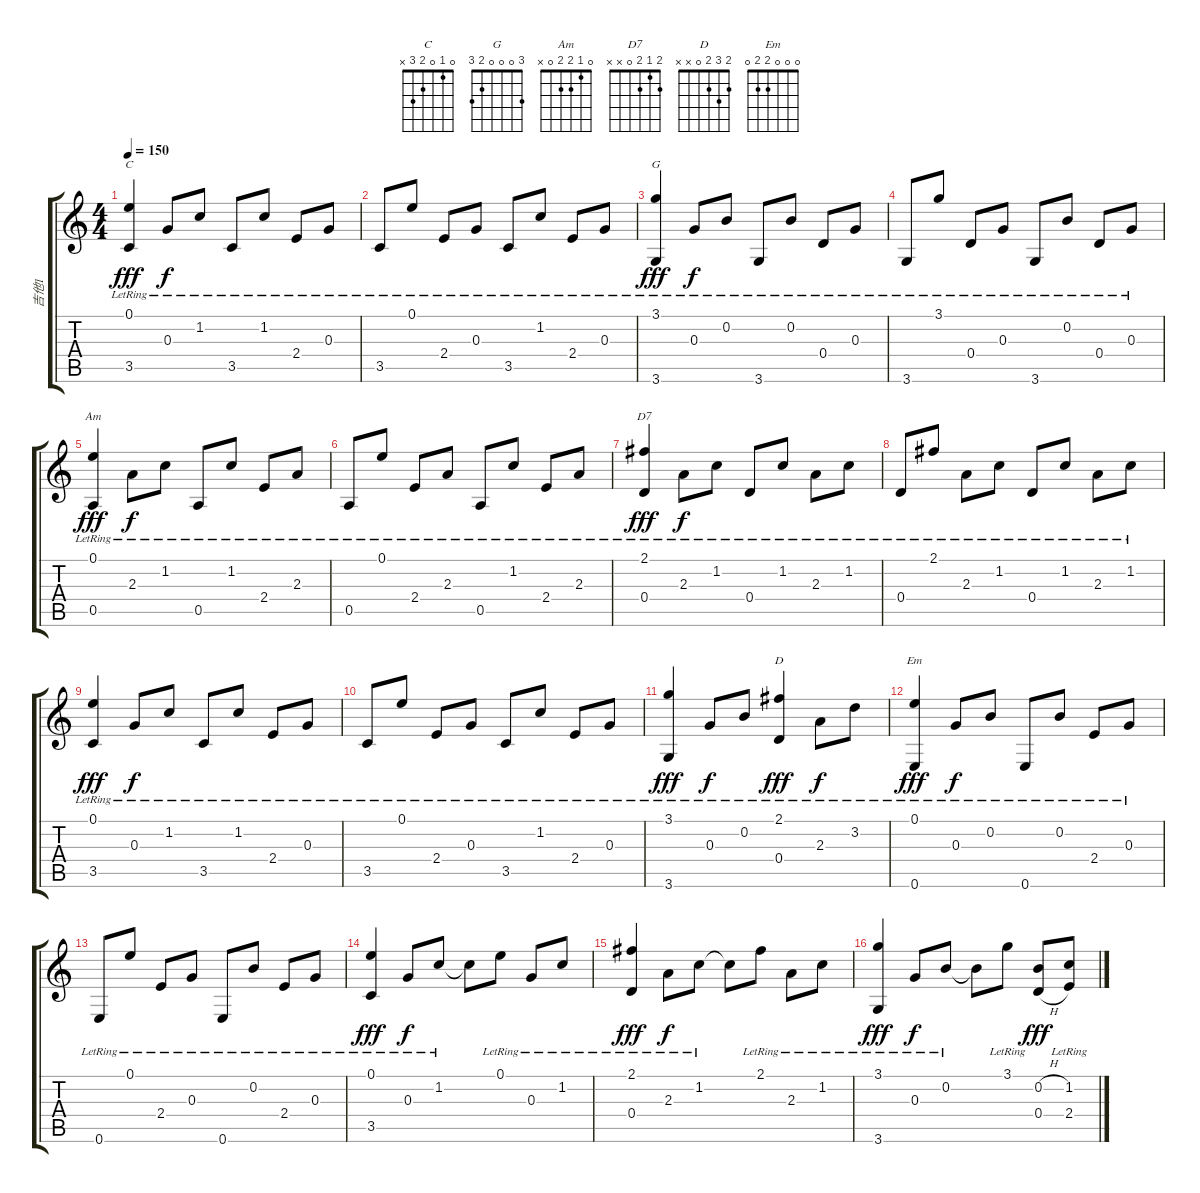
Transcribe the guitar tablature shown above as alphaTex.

\track ("吉他1" "吉他1") {instrument acousticguitarsteel}
\staff {score tabs}
\tuning (E4 B3 G3 D3 A2 E2) {hide}
\chord ("C" 0 1 0 2 3 x)
\chord ("G" 3 0 0 0 2 3)
\chord ("Am" 0 1 2 2 0 x)
\chord ("D7" 2 1 2 0 x x)
\chord ("D" 2 3 2 0 x x)
\chord ("Em" 0 0 0 2 2 0)
\ts (4 4)
\tempo 150
\clef g2
\ks c
(0.1{lr} 3.5{lr}).4{ch "C" dy fff} 0.3{lr}.8{dy f} 1.2{lr}.8 3.5{lr}.8 1.2{lr}.8 2.4{lr}.8 0.3{lr}.8 |
3.5{lr}.8 0.1{lr}.8 2.4{lr}.8 0.3{lr}.8 3.5{lr}.8 1.2{lr}.8 2.4{lr}.8 0.3{lr}.8 |
(3.1{lr} 3.6{lr}).4{ch "G" dy fff} 0.3{lr}.8{dy f} 0.2{lr}.8 3.6{lr}.8 0.2{lr}.8 0.4{lr}.8 0.3{lr}.8 |
3.6{lr}.8 3.1{lr}.8 0.4{lr}.8 0.3{lr}.8 3.6{lr}.8 0.2{lr}.8 0.4{lr}.8 0.3{lr}.8 |
(0.1{lr} 0.5{lr}).4{ch "Am" dy fff} 2.3{lr}.8{dy f} 1.2{lr}.8 0.5{lr}.8 1.2{lr}.8 2.4{lr}.8 2.3{lr}.8 |
0.5{lr}.8 0.1{lr}.8 2.4{lr}.8 2.3{lr}.8 0.5{lr}.8 1.2{lr}.8 2.4{lr}.8 2.3{lr}.8 |
(2.1{lr} 0.4{lr}).4{ch "D7" dy fff} 2.3{lr}.8{dy f} 1.2{lr}.8 0.4{lr}.8 1.2{lr}.8 2.3{lr}.8 1.2{lr}.8 |
0.4{lr}.8 2.1{lr}.8 2.3{lr}.8 1.2{lr}.8 0.4{lr}.8 1.2{lr}.8 2.3{lr}.8 1.2{lr}.8 |
(0.1{lr} 3.5{lr}).4{dy fff} 0.3{lr}.8{dy f} 1.2{lr}.8 3.5{lr}.8 1.2{lr}.8 2.4{lr}.8 0.3{lr}.8 |
3.5{lr}.8 0.1{lr}.8 2.4{lr}.8 0.3{lr}.8 3.5{lr}.8 1.2{lr}.8 2.4{lr}.8 0.3{lr}.8 |
(3.1{lr} 3.6{lr}).4{dy fff} 0.3{lr}.8{dy f} 0.2{lr}.8 (2.1{lr} 0.4{lr}).4{ch "D" dy fff} 2.3{lr}.8{dy f} 3.2{lr}.8 |
(0.1{lr} 0.6{lr}).4{ch "Em" dy fff} 0.3{lr}.8{dy f} 0.2{lr}.8 0.6{lr}.8 0.2{lr}.8 2.4{lr}.8 0.3{lr}.8 |
0.6{lr}.8 0.1{lr}.8 2.4{lr}.8 0.3{lr}.8 0.6{lr}.8 0.2{lr}.8 2.4{lr}.8 0.3{lr}.8 |
(0.1{lr} 3.5{lr}).4{dy fff} 0.3{lr}.8{dy f} 1.2{lr}.8 1.2{t}.8 0.1{lr}.8 0.3{lr}.8 1.2{lr}.8 |
(2.1{lr} 0.4{lr}).4{dy fff} 2.3{lr}.8{dy f} 1.2{lr}.8 1.2{t}.8 2.1{lr}.8 2.3{lr}.8 1.2{lr}.8 |
(3.1{lr} 3.6{lr}).4{dy fff} 0.3{lr}.8{dy f} 0.2{lr}.8 0.2{t}.8 3.1{lr}.8 (0.2{h} 0.4{h}).8{dy fff} (1.2{lr} 2.4{lr}).8
